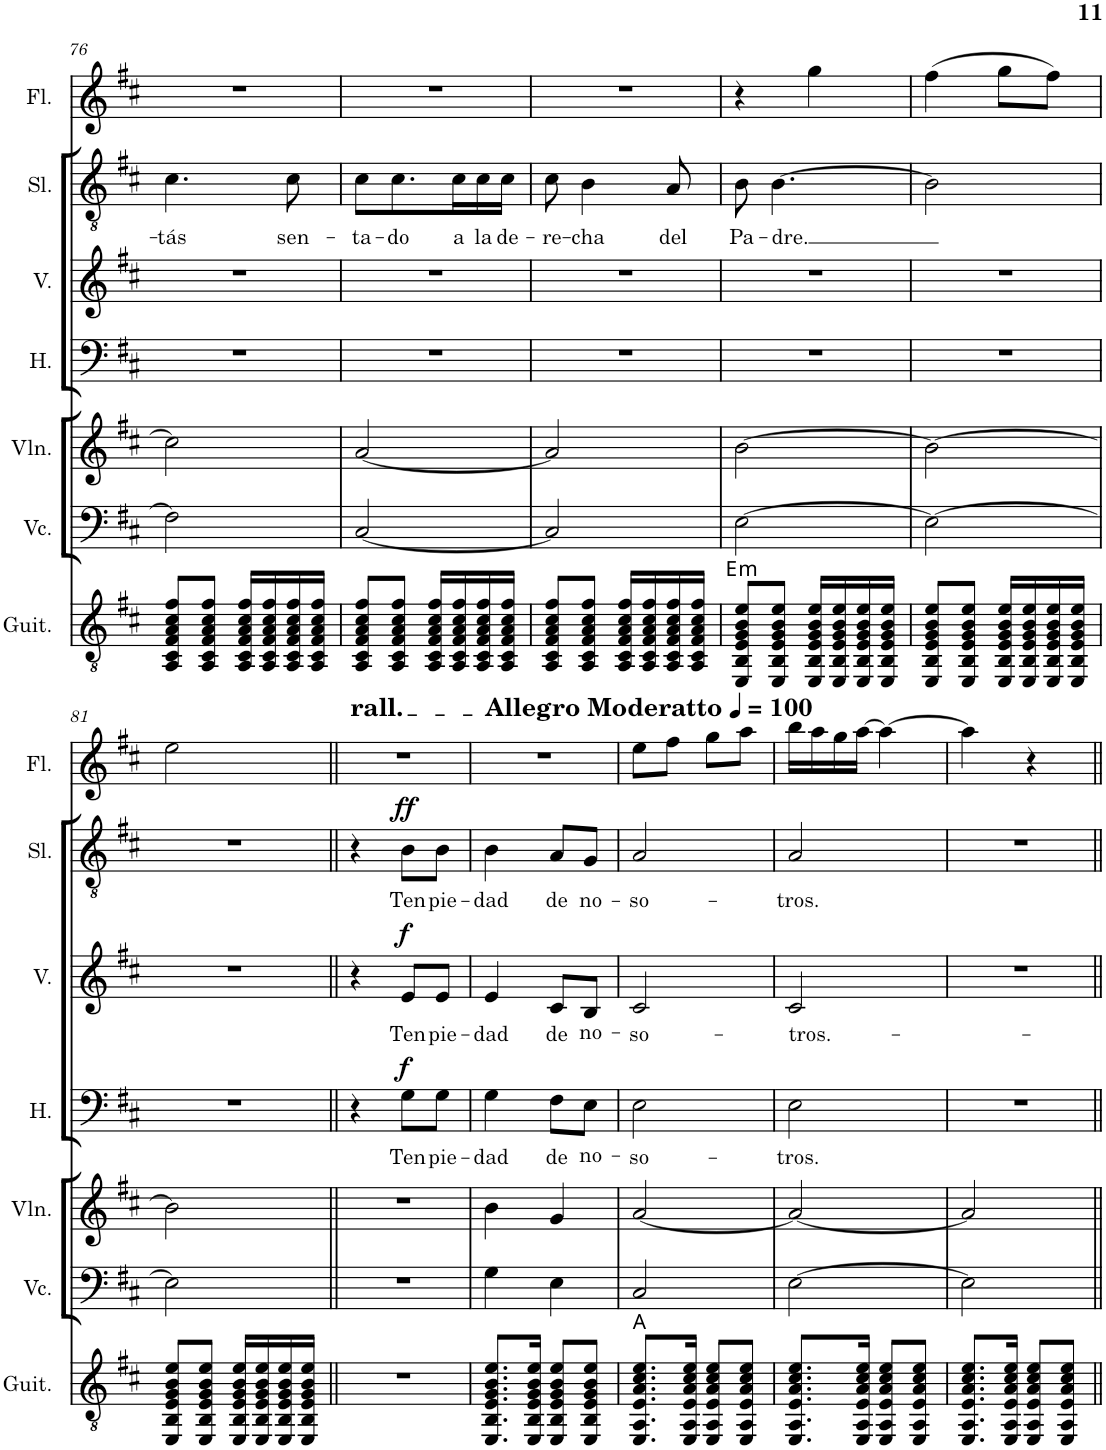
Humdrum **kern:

**kern	**harte	**kern	**kern	**kern	**text	**dynam	**kern	**text	**dynam	**kern	**text	**dynam	**kern
*part7	*part7	*part6	*part5	*part4	*part4	*part4	*part3	*part3	*part3	*part2	*part2	*part2	*part1
*staff7	*	*staff6	*staff5	*staff4	*staff4	*staff4	*staff3	*staff3	*staff3	*staff2	*staff2	*staff2	*staff1
*I"Guitarra clásica	*	*I"Violonchelo	*I"Violín	*I"Hombres	*	*	*I"Mujeres	*	*	*I"Solista	*	*	*I"Flauta
*I'Guit.	*	*I'Vc.	*I'Vln.	*I'H.	*	*	*	*	*	*I'Sl.	*	*	*I'Fl.
!!LO:PB:g=z
*clefGv2	*	*clefF4	*clefG2	*clefF4	*	*	*clefG2	*	*	*clefGv2	*	*	*clefG2
*k[f#c#]	*	*k[f#c#]	*k[f#c#]	*k[f#c#]	*	*	*k[f#c#]	*	*	*k[f#c#]	*	*	*k[f#c#]
*M2/4	*	*M2/4	*M2/4	*M2/4	*	*	*M2/4	*	*	*M2/4	*	*	*M2/4
=76	=76	=76	=76	=76	=76	=76	=76	=76	=76	=76	=76	=76	=76
!	!	!	!	!	!	!	!	!	!	!	!LO:LY:b	!	!
8AA/ 8C#/ 8F#/ 8A/ 8c#/ 8f#/L	.	2F#\]	2cc#\]	2r	.	.	2r	.	.	4.c#\	-tás	.	2r
8AA/ 8C#/ 8F#/ 8A/ 8c#/ 8f#/J	.	.	.	.	.	.	.	.	.	.	.	.	.
16AA/ 16C#/ 16F#/ 16A/ 16c#/ 16f#/LL	.	.	.	.	.	.	.	.	.	.	.	.	.
16AA/ 16C#/ 16F#/ 16A/ 16c#/ 16f#/	.	.	.	.	.	.	.	.	.	.	.	.	.
!	!	!	!	!	!	!	!	!	!	!	!LO:LY:b	!	!
16AA/ 16C#/ 16F#/ 16A/ 16c#/ 16f#/	.	.	.	.	.	.	.	.	.	8c#\	sen-	.	.
16AA/ 16C#/ 16F#/ 16A/ 16c#/ 16f#/JJ	.	.	.	.	.	.	.	.	.	.	.	.	.
=77	=77	=77	=77	=77	=77	=77	=77	=77	=77	=77	=77	=77	=77
!	!	!	!	!	!	!	!	!	!	!	!LO:LY:b	!	!
8AA/ 8C#/ 8F#/ 8A/ 8c#/ 8f#/L	.	[2C#/	[2a/	2r	.	.	2r	.	.	8c#\L	-ta-	.	2r
!	!	!	!	!	!	!	!	!	!	!	!LO:LY:b	!	!
8AA/ 8C#/ 8F#/ 8A/ 8c#/ 8f#/J	.	.	.	.	.	.	.	.	.	8.c#\	-do	.	.
16AA/ 16C#/ 16F#/ 16A/ 16c#/ 16f#/LL	.	.	.	.	.	.	.	.	.	.	.	.	.
!	!	!	!	!	!	!	!	!	!	!	!LO:LY:b	!	!
16AA/ 16C#/ 16F#/ 16A/ 16c#/ 16f#/	.	.	.	.	.	.	.	.	.	16c#\L	a	.	.
!	!	!	!	!	!	!	!	!	!	!	!LO:LY:b	!	!
16AA/ 16C#/ 16F#/ 16A/ 16c#/ 16f#/	.	.	.	.	.	.	.	.	.	16c#\	la	.	.
!	!	!	!	!	!	!	!	!	!	!	!LO:LY:b	!	!
16AA/ 16C#/ 16F#/ 16A/ 16c#/ 16f#/JJ	.	.	.	.	.	.	.	.	.	16c#\JJ	de-	.	.
=78	=78	=78	=78	=78	=78	=78	=78	=78	=78	=78	=78	=78	=78
!	!	!	!	!	!	!	!	!	!	!	!LO:LY:b	!	!
8AA/ 8C#/ 8F#/ 8A/ 8c#/ 8f#/L	.	2C#/]	2a/]	2r	.	.	2r	.	.	8c#\	-re-	.	2r
!	!	!	!	!	!	!	!	!	!	!	!LO:LY:b	!	!
8AA/ 8C#/ 8F#/ 8A/ 8c#/ 8f#/J	.	.	.	.	.	.	.	.	.	4B\	-cha	.	.
16AA/ 16C#/ 16F#/ 16A/ 16c#/ 16f#/LL	.	.	.	.	.	.	.	.	.	.	.	.	.
16AA/ 16C#/ 16F#/ 16A/ 16c#/ 16f#/	.	.	.	.	.	.	.	.	.	.	.	.	.
!	!	!	!	!	!	!	!	!	!	!	!LO:LY:b	!	!
16AA/ 16C#/ 16F#/ 16A/ 16c#/ 16f#/	.	.	.	.	.	.	.	.	.	8A/	del	.	.
16AA/ 16C#/ 16F#/ 16A/ 16c#/ 16f#/JJ	.	.	.	.	.	.	.	.	.	.	.	.	.
=79	=79	=79	=79	=79	=79	=79	=79	=79	=79	=79	=79	=79	=79
!	!LO:H:kt=m	!	!	!	!	!	!	!	!	!	!LO:LY:b	!	!
8EE/ 8BB/ 8E/ 8G/ 8B/ 8e/L	E:min	[2E\	[2b\	2r	.	.	2r	.	.	8B\	Pa-	.	4r
!	!	!	!	!	!	!	!	!	!	!	!LO:LY:b	!	!
8EE/ 8BB/ 8E/ 8G/ 8B/ 8e/J	.	.	.	.	.	.	.	.	.	[4.B\	-dre.	.	.
16EE/ 16BB/ 16E/ 16G/ 16B/ 16e/LL	.	.	.	.	.	.	.	.	.	.	.	.	4gg\
16EE/ 16BB/ 16E/ 16G/ 16B/ 16e/	.	.	.	.	.	.	.	.	.	.	.	.	.
16EE/ 16BB/ 16E/ 16G/ 16B/ 16e/	.	.	.	.	.	.	.	.	.	.	.	.	.
16EE/ 16BB/ 16E/ 16G/ 16B/ 16e/JJ	.	.	.	.	.	.	.	.	.	.	.	.	.
=80	=80	=80	=80	=80	=80	=80	=80	=80	=80	=80	=80	=80	=80
8EE/ 8BB/ 8E/ 8G/ 8B/ 8e/L	.	2E\_	2b\_	2r	.	.	2r	.	.	2B\]	.	.	(4ff#\
8EE/ 8BB/ 8E/ 8G/ 8B/ 8e/J	.	.	.	.	.	.	.	.	.	.	.	.	.
16EE/ 16BB/ 16E/ 16G/ 16B/ 16e/LL	.	.	.	.	.	.	.	.	.	.	.	.	8gg\L
16EE/ 16BB/ 16E/ 16G/ 16B/ 16e/	.	.	.	.	.	.	.	.	.	.	.	.	.
16EE/ 16BB/ 16E/ 16G/ 16B/ 16e/	.	.	.	.	.	.	.	.	.	.	.	.	8ff#\J)
16EE/ 16BB/ 16E/ 16G/ 16B/ 16e/JJ	.	.	.	.	.	.	.	.	.	.	.	.	.
!!LO:LB:g=z
=81	=81	=81	=81	=81	=81	=81	=81	=81	=81	=81	=81	=81	=81
8EE/ 8BB/ 8E/ 8G/ 8B/ 8e/L	.	2E\]	2b\]	2r	.	.	2r	.	.	2r	.	.	2ee\
8EE/ 8BB/ 8E/ 8G/ 8B/ 8e/J	.	.	.	.	.	.	.	.	.	.	.	.	.
16EE/ 16BB/ 16E/ 16G/ 16B/ 16e/LL	.	.	.	.	.	.	.	.	.	.	.	.	.
16EE/ 16BB/ 16E/ 16G/ 16B/ 16e/	.	.	.	.	.	.	.	.	.	.	.	.	.
16EE/ 16BB/ 16E/ 16G/ 16B/ 16e/	.	.	.	.	.	.	.	.	.	.	.	.	.
16EE/ 16BB/ 16E/ 16G/ 16B/ 16e/JJ	.	.	.	.	.	.	.	.	.	.	.	.	.
=82||	=82||	=82||	=82||	=82||	=82||	=82||	=82||	=82||	=82||	=82||	=82||	=82||	=82||
!	!	!	!	!	!	!	!	!	!	!	!	!	!LO:TX:a:t=rall.
2r	.	2r	2r	4r	.	.	4r	.	.	4r	.	.	2r
!	!	!	!	!	!LO:LY:b	!LO:DY:a	!	!LO:LY:b	!LO:DY:a	!	!LO:LY:b	!LO:DY:a	!
.	.	.	.	8G\L	Ten	f	8e/L	Ten	f	8B\L	Ten	ff	.
!	!	!	!	!	!LO:LY:b	!	!	!LO:LY:b	!	!	!LO:LY:b	!	!
.	.	.	.	8G\J	pie-	.	8e/J	pie-	.	8B\J	pie-	.	.
=83	=83	=83	=83	=83	=83	=83	=83	=83	=83	=83	=83	=83	=83
*	*	*	*	*	*	*	*	*	*	*	*	*	*MM100
!	!	!	!	!	!	!	!	!	!	!	!	!	!LO:TX:a:B:t=Allegro Moderatto
!	!	!	!	!	!LO:LY:b	!	!	!LO:LY:b	!	!	!LO:LY:b	!	!
8.EE/ 8.BB/ 8.E/ 8.G/ 8.B/ 8.e/L	.	4G\	4b\	4G\	-dad	.	4e/	-dad	.	4B\	-dad	.	2r
16EE/ 16BB/ 16E/ 16G/ 16B/ 16e/Jk	.	.	.	.	.	.	.	.	.	.	.	.	.
!	!	!	!	!	!LO:LY:b	!	!	!LO:LY:b	!	!	!LO:LY:b	!	!
8EE/ 8BB/ 8E/ 8G/ 8B/ 8e/L	.	4E\	4g/	8F#\L	de	.	8c#/L	de	.	8A/L	de	.	.
!	!	!	!	!	!LO:LY:b	!	!	!LO:LY:b	!	!	!LO:LY:b	!	!
8EE/ 8BB/ 8E/ 8G/ 8B/ 8e/J	.	.	.	8E\J	no-	.	8B/J	no-	.	8G/J	no-	.	.
=84	=84	=84	=84	=84	=84	=84	=84	=84	=84	=84	=84	=84	=84
!	!	!	!	!	!LO:LY:b	!	!	!LO:LY:b	!	!	!LO:LY:b	!	!
8.EE/ 8.AA/ 8.E/ 8.A/ 8.c#/ 8.e/L	A:maj	2C#/	[2a/	2E\	-so-	.	2c#/	-so-	.	2A/	-so-	.	8ee\L
.	.	.	.	.	.	.	.	.	.	.	.	.	8ff#\J
16EE/ 16AA/ 16E/ 16A/ 16c#/ 16e/Jk	.	.	.	.	.	.	.	.	.	.	.	.	.
8EE/ 8AA/ 8E/ 8A/ 8c#/ 8e/L	.	.	.	.	.	.	.	.	.	.	.	.	8gg\L
8EE/ 8AA/ 8E/ 8A/ 8c#/ 8e/J	.	.	.	.	.	.	.	.	.	.	.	.	8aa\J
=85	=85	=85	=85	=85	=85	=85	=85	=85	=85	=85	=85	=85	=85
!	!	!	!	!	!LO:LY:b	!	!	!LO:LY:b	!	!	!LO:LY:b	!	!
8.EE/ 8.AA/ 8.E/ 8.A/ 8.c#/ 8.e/L	.	[2E\	2a/_	2E\	-tros.	.	2c#/	-tros.-	.	2A/	-tros.	.	16bb\LL
.	.	.	.	.	.	.	.	.	.	.	.	.	16aa\
.	.	.	.	.	.	.	.	.	.	.	.	.	16gg\
16EE/ 16AA/ 16E/ 16A/ 16c#/ 16e/Jk	.	.	.	.	.	.	.	.	.	.	.	.	[16aa\JJ
8EE/ 8AA/ 8E/ 8A/ 8c#/ 8e/L	.	.	.	.	.	.	.	.	.	.	.	.	4aa\_
8EE/ 8AA/ 8E/ 8A/ 8c#/ 8e/J	.	.	.	.	.	.	.	.	.	.	.	.	.
=86	=86	=86	=86	=86	=86	=86	=86	=86	=86	=86	=86	=86	=86
8.EE/ 8.AA/ 8.E/ 8.A/ 8.c#/ 8.e/L	.	2E\]	2a/]	2r	.	.	2r	.	.	2r	.	.	4aa\]
16EE/ 16AA/ 16E/ 16A/ 16c#/ 16e/Jk	.	.	.	.	.	.	.	.	.	.	.	.	.
8EE/ 8AA/ 8E/ 8A/ 8c#/ 8e/L	.	.	.	.	.	.	.	.	.	.	.	.	4r
8EE/ 8AA/ 8E/ 8A/ 8c#/ 8e/J	.	.	.	.	.	.	.	.	.	.	.	.	.
=||	=||	=||	=||	=||	=||	=||	=||	=||	=||	=||	=||	=||	=||
*-	*-	*-	*-	*-	*-	*-	*-	*-	*-	*-	*-	*-	*-
